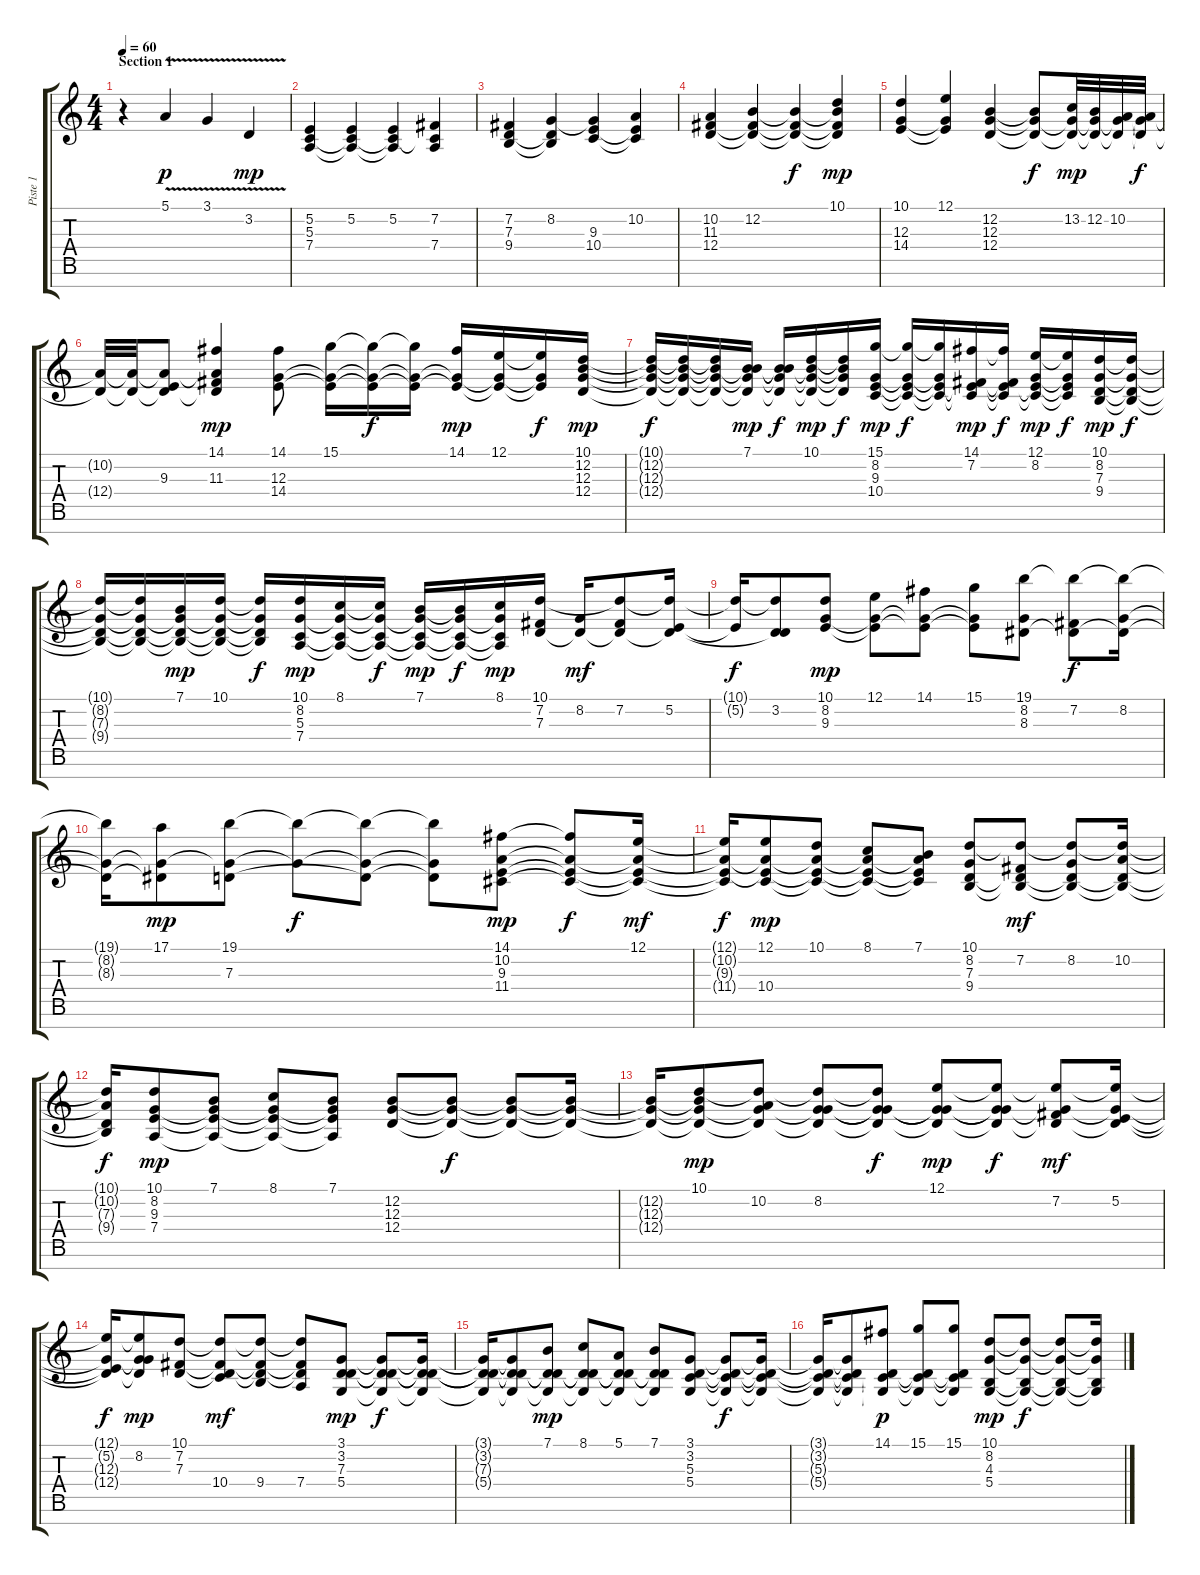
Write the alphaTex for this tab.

\track ("Piste 1" "Piste 1") {instrument stringensemble1}
\staff {score tabs}
\tuning (E4 B3 G3 D3 A2 E2 B1) {hide}
\ts (4 4)
\section ("" "Section 1")
\tempo 60
\tempo 58
\tempo 60
\clef g2
\ks c
r.4{dy p volume 12 instrument stringensemble1} 5.1{v}.4 3.1{v}.4 3.2{v}.4{dy mp} |
(5.2 5.3 7.4).4 (5.2 5.3{t} 7.4{t}).4 (5.2 5.3{t} 7.4{t}).4 (7.2 5.3{t} 7.4).4 |
(7.2 7.3 9.4).4 (8.2 7.3{t} 9.4{t}).4 (8.2{t} 9.3 10.4).4 (10.2 9.3{t} 10.4{t}).4 |
(10.2 11.3 12.4).4 (12.2 11.3{t} 12.4{t}).4 (12.2{t} 11.3{t} 12.4{t}).4{dy f} (10.1 12.2{t} 11.3{t} 12.4{t}).4{dy mp} |
(10.1 12.3 14.4).4 (12.1 12.3{t} 14.4{t}).4 (12.2 12.3 12.4).4 (12.2{t} 12.3{t} 12.4{t}).8{dy f} (13.2 12.3{t} 12.4{t}).32{dy mp} (12.2 12.3{t} 12.4{t}).32 (10.2 12.3{t} 12.4{t}).32 (10.2{t} 12.3{t} 12.4{t}).32{dy f} |
(10.2{t} 12.4{t}).32 (10.2{t} 12.4{t}).32 (10.2{t} 9.3 12.4{t}).8 (14.1 10.2{t} 11.3 12.4{t}).4{dy mp} (14.1 12.3 14.4).8 (15.1 12.3{t} 14.4{t}).16 (15.1{t} 12.3{t} 14.4{t}).16{dy f} (15.1{t} 12.3{t} 14.4{t}).16 (14.1 12.3{t} 14.4{t}).16{dy mp} (12.1 12.3{t} 14.4{t}).16 (12.1{t} 12.3{t} 14.4{t}).16{dy f} (10.1 12.2 12.3 12.4).16{dy mp} |
(10.1{t} 12.2{t} 12.3{t} 12.4{t}).16{dy f} (10.1{t} 12.2{t} 12.3{t} 12.4{t}).16 (10.1{t} 12.2{t} 12.3{t} 12.4{t}).16 (7.1 12.2{t} 12.3{t} 12.4{t}).16{dy mp} (7.1{t} 12.2{t} 12.3{t} 12.4{t}).16{dy f} (10.1 12.2{t} 12.3{t} 12.4{t}).16{dy mp} (10.1{t} 12.2{t} 12.3{t} 12.4{t}).16{dy f} (15.1 8.2 9.3 10.4).16{dy mp} (15.1{t} 8.2{t} 9.3{t} 10.4{t}).16{dy f} (15.1{t} 8.2{t} 9.3{t} 10.4{t}).16 (14.1 7.2 9.3{t} 10.4{t}).16{dy mp} (14.1{t} 7.2{t} 9.3{t} 10.4{t}).16{dy f} (12.1 8.2 9.3{t} 10.4{t}).16{dy mp} (12.1{t} 8.2{t} 9.3{t} 10.4{t}).16{dy f} (10.1 8.2 7.3 9.4).16{dy mp} (10.1{t} 8.2{t} 7.3{t} 9.4{t}).16{dy f} |
(10.1{t} 8.2{t} 7.3{t} 9.4{t}).16 (10.1{t} 8.2{t} 7.3{t} 9.4{t}).16 (7.1 8.2{t} 7.3{t} 9.4{t}).16{dy mp} (10.1 8.2{t} 7.3{t} 9.4{t}).16 (10.1{t} 8.2{t} 7.3{t} 9.4{t}).16{dy f} (10.1 8.2 5.3 7.4).16{dy mp} (8.1 8.2{t} 5.3{t} 7.4{t}).16 (8.1{t} 8.2{t} 5.3{t} 7.4{t}).16{dy f} (7.1 8.2{t} 5.3{t} 7.4{t}).16{dy mp} (7.1{t} 8.2{t} 5.3{t} 7.4{t}).16{dy f} (8.1 8.2{t} 5.3{t} 7.4{t}).16{dy mp} (10.1 7.2 7.3).16 (8.2 7.3{t}).16{dy mf} (10.1{t} 7.2 7.3{t}).8 (10.1{t} 5.2 7.3{t}).16 |
(10.1{t} 5.2{t}).16{dy f} (10.1{t} 3.2 7.3{t}).8 (10.1 8.2 9.3).8{dy mp} (12.1 8.2{t} 9.3{t}).8 (14.1 8.2{t} 9.3{t}).8 (15.1 8.2{t} 9.3{t}).8 (19.1 8.2 8.3).8 (19.1{t} 7.2 8.3{t}).8{dy f} (19.1{t} 8.2 8.3{t}).16 |
(19.1{t} 8.2{t} 8.3{t}).16 (17.1 8.2{t} 8.3{t}).8{dy mp} (19.1 8.2{t} 7.3).8 (19.1{t} 8.2{t}).8{dy f} (19.1{t} 8.2{t} 7.3{t}).8 (19.1{t} 8.2{t} 7.3{t}).8 (14.1 10.2 9.3 11.4).8{dy mp} (14.1{t} 10.2{t} 9.3{t} 11.4{t}).8{dy f} (12.1 10.2{t} 9.3{t} 11.4{t}).16{dy mf} |
(12.1{t} 10.2{t} 9.3{t} 11.4{t}).16{dy f} (12.1 10.2{t} 9.3{t} 10.4).8{dy mp} (10.1 10.2{t} 9.3{t} 10.4{t}).8 (8.1 10.2{t} 9.3{t} 10.4{t}).8 (7.1 10.2{t} 9.3{t} 10.4{t}).8 (10.1 8.2 7.3 9.4).8 (10.1{t} 7.2 7.3{t} 9.4{t}).8{dy mf} (10.1{t} 8.2 7.3{t} 9.4{t}).8 (10.1{t} 10.2 7.3{t} 9.4{t}).16 |
(10.1{t} 10.2{t} 7.3{t} 9.4{t}).16{dy f} (10.1 8.2 9.3 7.4).8{dy mp} (7.1 8.2{t} 9.3{t} 7.4{t}).8 (8.1 8.2{t} 9.3{t} 7.4{t}).8 (7.1 8.2{t} 9.3{t} 7.4{t}).8 (12.2 12.3 12.4).8 (12.2{t} 12.3{t} 12.4{t}).8{dy f} (12.2{t} 12.3{t} 12.4{t}).8 (12.2{t} 12.3{t} 12.4{t}).16 |
(12.2{t} 12.3{t} 12.4{t}).16 (10.1 12.2{t} 12.3{t} 12.4{t}).8{dy mp} (10.1{t} 10.2 12.3{t} 12.4{t}).8 (10.1{t} 8.2 12.3{t} 12.4{t}).8 (10.1{t} 8.2{t} 12.3{t} 12.4{t}).8{dy f} (12.1 8.2{t} 12.3{t} 12.4{t}).8{dy mp} (12.1{t} 8.2{t} 12.3{t} 12.4{t}).8{dy f} (12.1{t} 7.2 12.3{t} 12.4{t}).8{dy mf} (12.1{t} 5.2 12.3{t} 12.4{t}).16 |
(12.1{t} 5.2{t} 12.3{t} 12.4{t}).16{dy f} (12.1{t} 8.2 12.3{t} 12.4{t}).8{dy mp} (10.1 7.2 7.3).8 (10.1{t} 7.2{t} 7.3{t} 10.4).8{dy mf} (10.1{t} 7.2{t} 7.3{t} 9.4).8 (10.1{t} 7.2{t} 7.3{t} 7.4).8 (3.1 3.2 7.3 5.4).8{dy mp} (3.1{t} 3.2{t} 7.3{t} 5.4{t}).8{dy f} (3.1{t} 3.2{t} 7.3{t} 5.4{t}).16 |
(3.1{t} 3.2{t} 7.3{t} 5.4{t}).16 (3.1{t} 3.2{t} 7.3{t} 5.4{t}).8 (7.1 3.2{t} 7.3{t} 5.4{t}).8{dy mp} (8.1 3.2{t} 7.3{t} 5.4{t}).8 (5.1 3.2{t} 7.3{t} 5.4{t}).8 (7.1 3.2{t} 7.3{t} 5.4{t}).8 (3.1 3.2 5.3 5.4).8 (3.1{t} 3.2{t} 5.3{t} 5.4{t}).8{dy f} (3.1{t} 3.2{t} 5.3{t} 5.4{t}).16 |
(3.1{t} 3.2{t} 5.3{t} 5.4{t}).16 (3.1{t} 3.2{t} 5.3{t} 5.4{t}).8 (14.1 3.2{t} 5.3{t} 5.4{t}).8{dy p} (15.1 3.2{t} 5.3{t} 5.4{t}).8 (15.1 3.2{t} 5.3{t} 5.4{t}).8 (10.1 8.2 4.3 5.4).8{dy mp} (10.1{t} 8.2{t} 4.3{t} 5.4{t}).8{dy f} (10.1{t} 8.2{t} 4.3{t} 5.4{t}).8 (10.1{t} 8.2{t} 4.3{t} 5.4{t}).16
